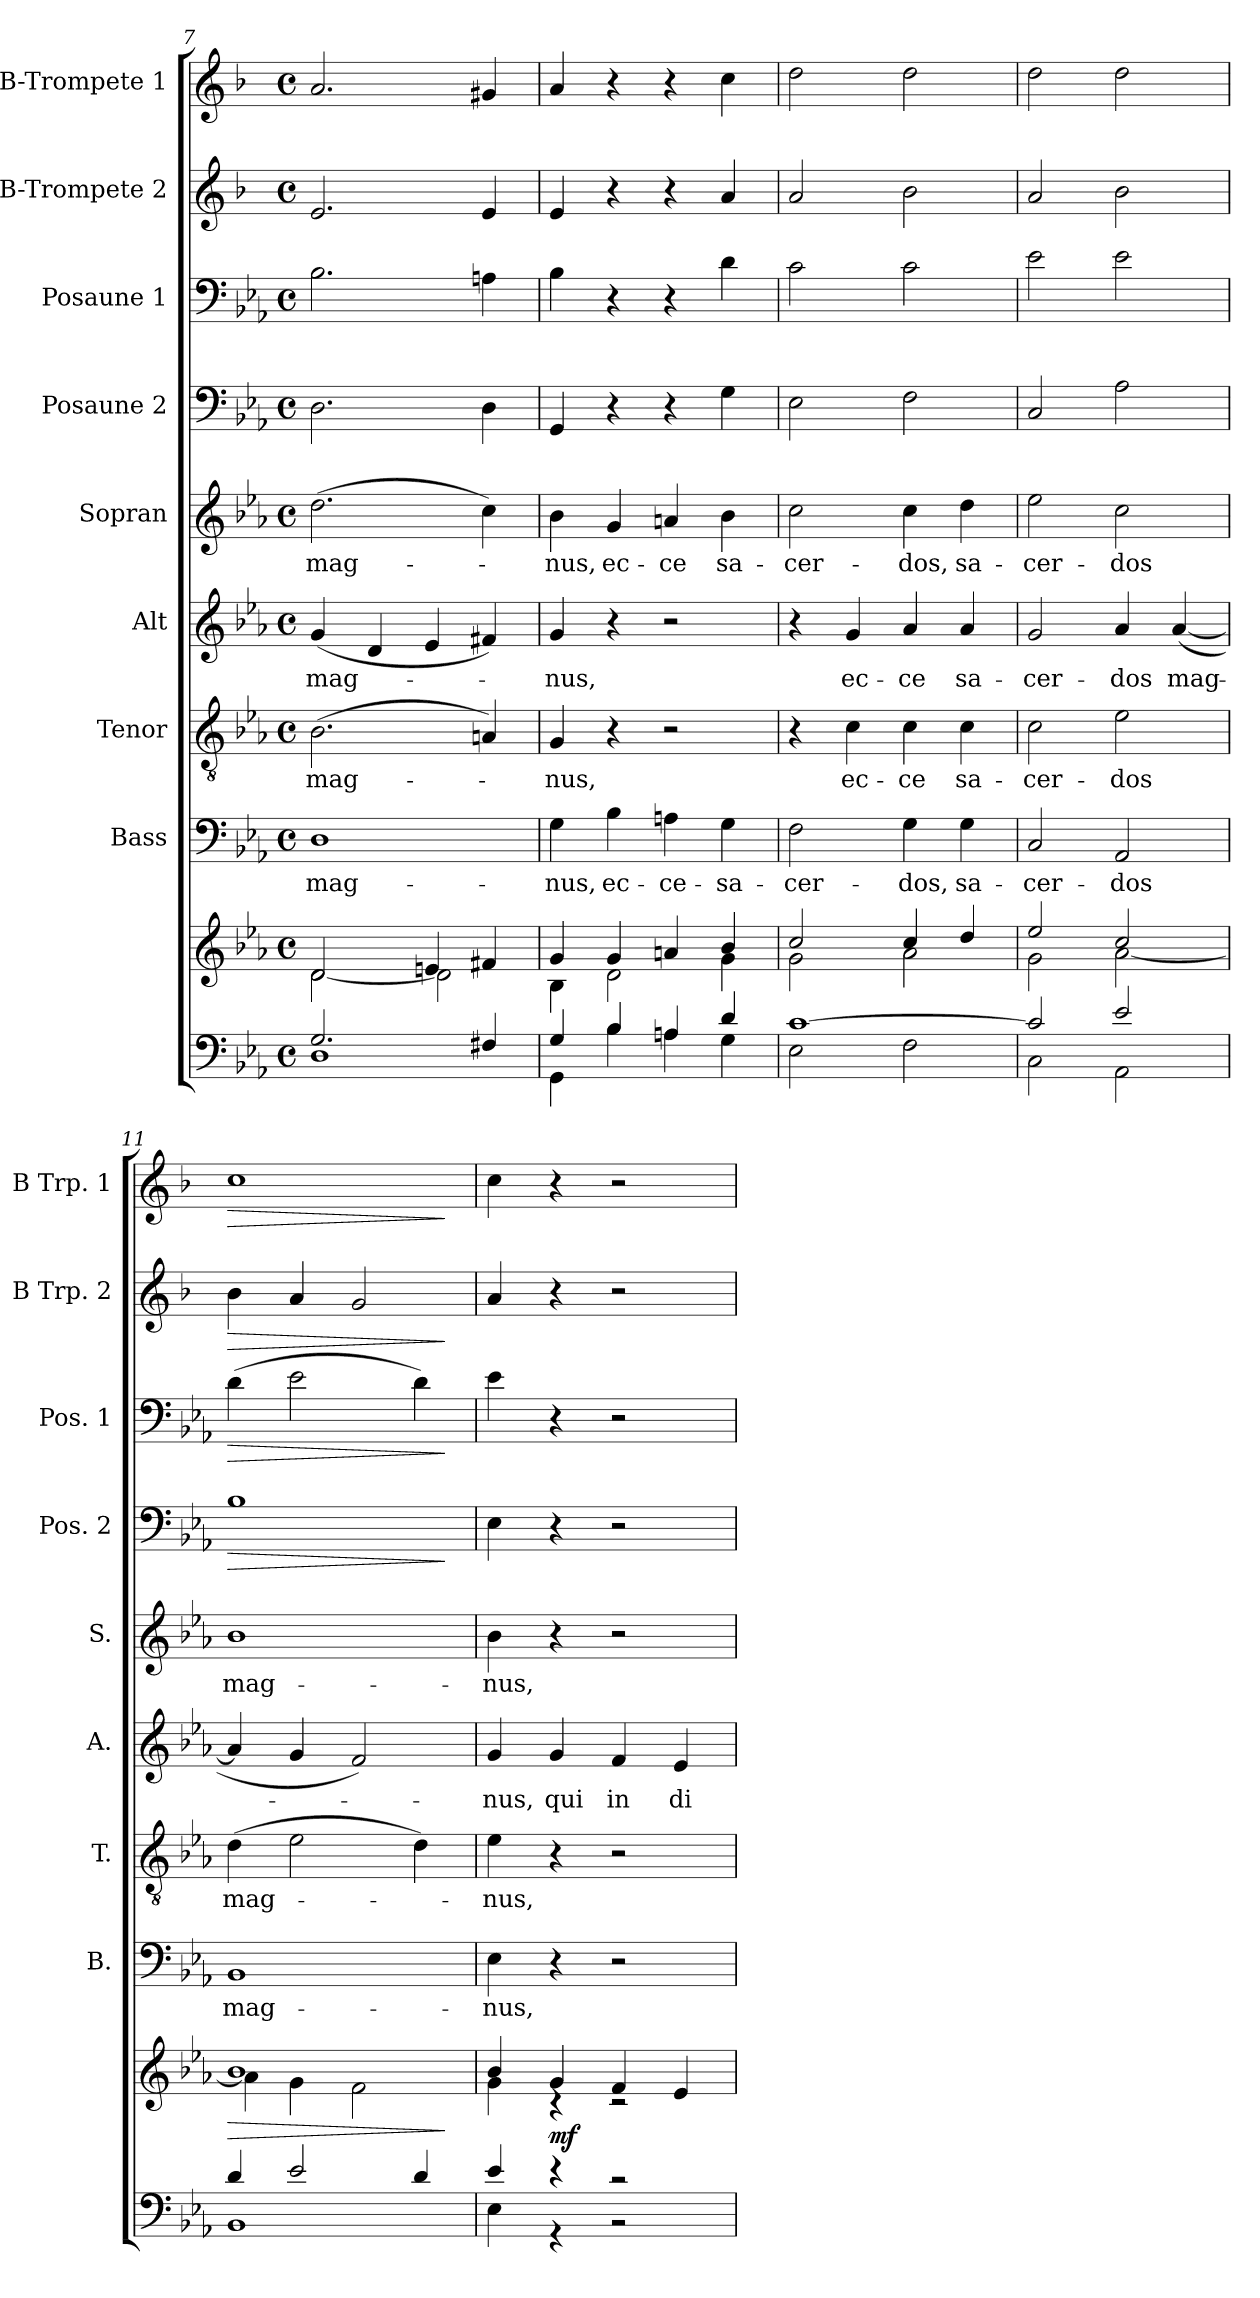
**kern	**kern	**dynam	**kern	**text	**kern	**text	**kern	**text	**kern	**text	**kern	**dynam	**kern	**dynam	**kern	**dynam	**kern	**dynam
*part9	*part9	*part9	*part8	*part8	*part7	*part7	*part6	*part6	*part5	*part5	*part4	*part4	*part3	*part3	*part2	*part2	*part1	*part1
*staff10	*staff9	*staff9/10	*staff8	*staff8	*staff7	*staff7	*staff6	*staff6	*staff5	*staff5	*staff4	*staff4	*staff3	*staff3	*staff2	*staff2	*staff1	*staff1
*	*	*	*I"Bass	*	*I"Tenor	*	*I"Alt	*	*I"Sopran	*	*I"Posaune 2	*	*I"Posaune 1	*	*I"B-Trompete 2	*	*I"B-Trompete 1	*
*	*	*	*I'B.	*	*I'T.	*	*I'A.	*	*I'S.	*	*I'Pos. 2	*	*I'Pos. 1	*	*I'B Trp. 2	*	*I'B Trp. 1	*
!!LO:LB:g=z
*clefF4	*clefG2	*	*clefF4	*	*clefGv2	*	*clefG2	*	*clefG2	*	*clefF4	*	*clefF4	*	*clefG2	*	*clefG2	*
*	*	*	*	*	*	*	*	*	*	*	*	*	*	*	*ITrd1c2	*	*ITrd1c2	*
*k[b-e-a-]	*k[b-e-a-]	*	*k[b-e-a-]	*	*k[b-e-a-]	*	*k[b-e-a-]	*	*k[b-e-a-]	*	*k[b-e-a-]	*	*k[b-e-a-]	*	*k[b-e-a-]	*	*k[b-e-a-]	*
*E-:	*E-:	*	*E-:	*	*E-:	*	*E-:	*	*E-:	*	*E-:	*	*E-:	*	*E-:	*	*E-:	*
*M4/4	*M4/4	*	*M4/4	*	*M4/4	*	*M4/4	*	*M4/4	*	*M4/4	*	*M4/4	*	*M4/4	*	*M4/4	*
*met(c)	*met(c)	*	*met(c)	*	*met(c)	*	*met(c)	*	*met(c)	*	*met(c)	*	*met(c)	*	*met(c)	*	*met(c)	*
=7	=7	=7	=7	=7	=7	=7	=7	=7	=7	=7	=7	=7	=7	=7	=7	=7	=7	=7
*^	*^	*	*	*	*	*	*	*	*	*	*	*	*	*	*	*	*	*
!	!	!	!	!	!	!LO:LY:b	!	!LO:LY:b	!	!LO:LY:b	!	!LO:LY:b	!	!	!	!	!	!	!	!
2.G/	1D	2d/	[<2d\	.	1D	mag-	(>2.B-\	mag-	(<4g/	mag-	(>2.dd\	mag-	2.D\	.	2.B-\	.	2.d/	.	2.g/	.
.	.	.	.	.	.	.	.	.	4d/	.	.	.	.	.	.	.	.	.	.	.
.	.	4en/	2d\]	.	.	.	.	.	4e-/	.	.	.	.	.	.	.	.	.	.	.
4F#X/	.	4f#X/	.	.	.	.	4An/)	.	4f#X/)	.	4cc\)	.	4D\	.	4An\	.	4d/	.	4f#X/	.
=8	=8	=8	=8	=8	=8	=8	=8	=8	=8	=8	=8	=8	=8	=8	=8	=8	=8	=8	=8	=8
!	!	!	!	!	!	!LO:LY:b	!	!LO:LY:b	!	!LO:LY:b	!	!LO:LY:b	!	!	!	!	!	!	!	!
4G/	4GG\	4g/	4B-\	.	4G\	-nus,	4G/	-nus,	4g/	-nus,	4b-\	-nus,	4GG/	.	4B-\	.	4d/	.	4g/	.
!	!	!	!	!	!	!LO:LY:b	!	!	!	!	!	!LO:LY:b	!	!	!	!	!	!	!	!
4B-/	4B-\	4g/	2d\	.	4B-\	ec-	4r	.	4r	.	4g/	ec-	4r	.	4r	.	4r	.	4r	.
!	!	!	!	!	!	!LO:LY:b	!	!	!	!	!	!LO:LY:b	!	!	!	!	!	!	!	!
4An/	4A\	4an/	.	.	4An\	-ce-	2r	.	2r	.	4an/	-ce	4r	.	4r	.	4r	.	4r	.
!	!	!	!	!	!	!LO:LY:b	!	!	!	!	!	!LO:LY:b	!	!	!	!	!	!	!	!
4d/	4G\	4b-/	4g\	.	4G\	-sa-	.	.	.	.	4b-\	sa-	4G\	.	4d\	.	4g/	.	4b-\	.
=9	=9	=9	=9	=9	=9	=9	=9	=9	=9	=9	=9	=9	=9	=9	=9	=9	=9	=9	=9	=9
!	!	!	!	!	!	!LO:LY:b	!	!	!	!	!	!LO:LY:b	!	!	!	!	!	!	!	!
[>1c	2E-\	2cc/	2g\	.	2F\	-cer-	4r	.	4r	.	2cc\	-cer-	2E-\	.	2c\	.	2g/	.	2cc\	.
!	!	!	!	!	!	!	!	!LO:LY:b	!	!LO:LY:b	!	!	!	!	!	!	!	!	!	!
.	.	.	.	.	.	.	4c\	ec-	4g/	ec-	.	.	.	.	.	.	.	.	.	.
!	!	!	!	!	!	!LO:LY:b	!	!LO:LY:b	!	!LO:LY:b	!	!LO:LY:b	!	!	!	!	!	!	!	!
.	2F\	4cc/	2a-\	.	4G\	-dos,	4c\	-ce	4a-/	-ce	4cc\	-dos,	2F\	.	2c\	.	2a-\	.	2cc\	.
!	!	!	!	!	!	!LO:LY:b	!	!LO:LY:b	!	!LO:LY:b	!	!LO:LY:b	!	!	!	!	!	!	!	!
.	.	4dd/	.	.	4G\	sa-	4c\	sa-	4a-/	sa-	4dd\	sa-	.	.	.	.	.	.	.	.
=10	=10	=10	=10	=10	=10	=10	=10	=10	=10	=10	=10	=10	=10	=10	=10	=10	=10	=10	=10	=10
!	!	!	!	!	!	!LO:LY:b	!	!LO:LY:b	!	!LO:LY:b	!	!LO:LY:b	!	!	!	!	!	!	!	!
2c/]	2C\	2ee-/	2g\	.	2C/	-cer-	2c\	-cer-	2g/	-cer-	2ee-\	-cer-	2C/	.	2e-\	.	2g/	.	2cc\	.
!	!	!	!	!	!	!LO:LY:b	!	!LO:LY:b	!	!LO:LY:b	!	!LO:LY:b	!	!	!	!	!	!	!	!
2e-/	2AA-\	2cc/	[<2a-\	.	2AA-/	-dos	2e-\	-dos	4a-/	-dos	2cc\	-dos	2A-\	.	2e-\	.	2a-\	.	2cc\	.
!	!	!	!	!	!	!	!	!	!	!LO:LY:b	!	!	!	!	!	!	!	!	!	!
.	.	.	.	.	.	.	.	.	(<[4a-/	mag-	.	.	.	.	.	.	.	.	.	.
=11	=11	=11	=11	=11	=11	=11	=11	=11	=11	=11	=11	=11	=11	=11	=11	=11	=11	=11	=11	=11
!	!	!	!	!LO:HP:b	!	!LO:LY:b	!	!LO:LY:b	!	!	!	!LO:LY:b	!	!LO:HP:b	!	!LO:HP:b	!	!LO:HP:b	!	!LO:HP:b
4d/	1BB-	1b-	4a-\]	>	1BB-	mag-	(>4d\	mag-	4a-/]	.	1b-	mag-	1B-	>	(>4d\	>	4a-\	>	1b-	>
2e-/	.	.	4g\	.	.	.	2e-\	.	4g/	.	.	.	.	.	2e-\	.	4g/	.	.	.
.	.	.	2f\	.	.	.	.	.	2f/)	.	.	.	.	.	.	.	2f/	.	.	.
4d/	.	.	.	.	.	.	4d\)	.	.	.	.	.	.	.	4d\)	.	.	.	.	.
*v	*v	*	*	*	*	*	*	*	*	*	*	*	*	*	*	*	*	*	*	*
*	*v	*v	*	*	*	*	*	*	*	*	*	*	*	*	*	*	*	*	*
.	.	]	.	.	.	.	.	.	.	.	.	]	.	]	.	]	.	]
=12	=12	=12	=12	=12	=12	=12	=12	=12	=12	=12	=12	=12	=12	=12	=12	=12	=12	=12
*^	*^	*	*	*	*	*	*	*	*	*	*	*	*	*	*	*	*	*
!	!	!	!	!	!	!LO:LY:b	!	!LO:LY:b	!	!LO:LY:b	!	!LO:LY:b	!	!	!	!	!	!	!	!
4e-/	4E-\	4b-/	4g\	.	4E-\	-nus,	4e-\	-nus,	4g/	-nus,	4b-\	-nus,	4E-\	.	4e-\	.	4g/	.	4b-\	.
!	!	!	!	!LO:DY:b	!	!	!	!	!	!LO:LY:b	!	!	!	!	!	!	!	!	!	!
4r	4r	4g/	4rB	mf	4r	.	4r	.	4g/	qui	4r	.	4r	.	4r	.	4r	.	4r	.
!	!	!	!	!	!	!	!	!	!	!LO:LY:b	!	!	!	!	!	!	!	!	!	!
2r	2r	4f/	2rc	.	2r	.	2r	.	4f/	in	2r	.	2r	.	2r	.	2r	.	2r	.
!	!	!	!	!	!	!	!	!	!	!LO:LY:b	!	!	!	!	!	!	!	!	!	!
.	.	4e-/	.	.	.	.	.	.	4e-/	di-	.	.	.	.	.	.	.	.	.	.
*v	*v	*	*	*	*	*	*	*	*	*	*	*	*	*	*	*	*	*	*	*
*	*v	*v	*	*	*	*	*	*	*	*	*	*	*	*	*	*	*	*	*
=	=	=	=	=	=	=	=	=	=	=	=	=	=	=	=	=	=	=
*-	*-	*-	*-	*-	*-	*-	*-	*-	*-	*-	*-	*-	*-	*-	*-	*-	*-	*-
